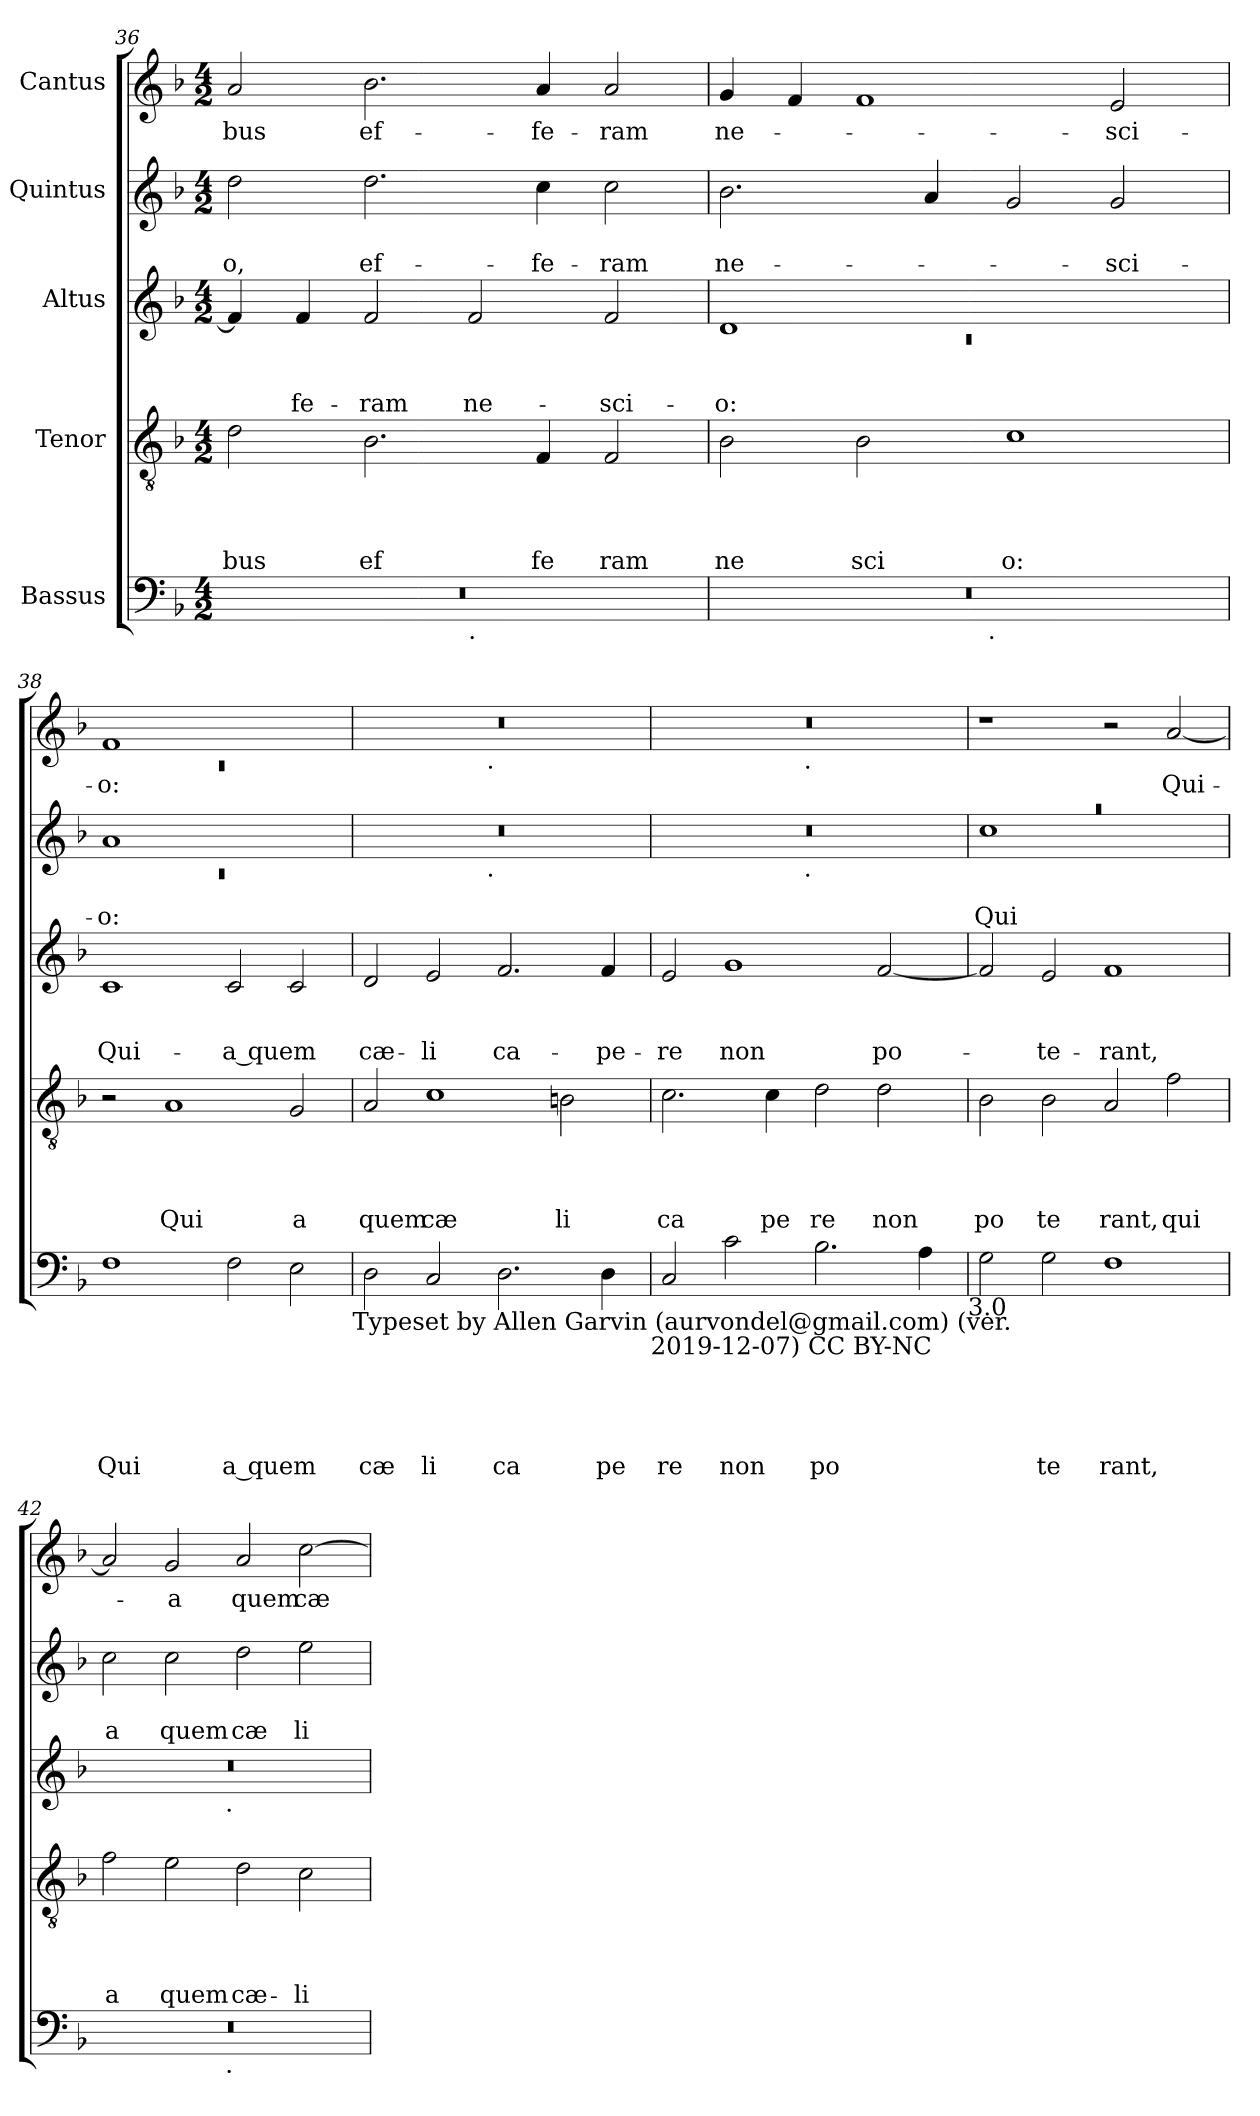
**kern	**text	**text	**text	**text	**text	**kern	**text	**text	**text	**text	**kern	**text	**text	**text	**kern	**text	**text	**kern	**text
*part5	*part5	*part5	*part5	*part5	*part5	*part4	*part4	*part4	*part4	*part4	*part3	*part3	*part3	*part3	*part2	*part2	*part2	*part1	*part1
*staff5	*staff5	*staff5	*staff5	*staff5	*staff5	*staff4	*staff4	*staff4	*staff4	*staff4	*staff3	*staff3	*staff3	*staff3	*staff2	*staff2	*staff2	*staff1	*staff1
*I"Bassus	*	*	*	*	*	*I"Tenor	*	*	*	*	*I"Altus	*	*	*	*I"Quintus	*	*	*I"Cantus	*
*clefF4	*	*	*	*	*	*clefGv2	*	*	*	*	*clefG2	*	*	*	*clefG2	*	*	*clefG2	*
*k[b-]	*	*	*	*	*	*k[b-]	*	*	*	*	*k[b-]	*	*	*	*k[b-]	*	*	*k[b-]	*
*F:	*	*	*	*	*	*F:	*	*	*	*	*F:	*	*	*	*F:	*	*	*F:	*
*M4/2	*	*	*	*	*	*M4/2	*	*	*	*	*M4/2	*	*	*	*M4/2	*	*	*M4/2	*
=36	=36	=36	=36	=36	=36	=36	=36	=36	=36	=36	=36	=36	=36	=36	=36	=36	=36	=36	=36
!	!	!	!	!	!	!	!	!	!	!LO:LY:b	!	!	!	!	!	!	!LO:LY:b	!	!LO:LY:b
*^	*	*	*	*	*	*	*	*	*	*	*	*	*	*	*	*	*	*	*
0r	1ryy	.	.	.	.	.	2d\	.	.	.	bus	4f/]	.	.	.	2dd\	.	-o,	2a/	-bus
!	!	!	!	!	!	!	!	!	!	!	!	!	!	!	!LO:LY:b	!	!	!	!	!
.	.	.	.	.	.	.	.	.	.	.	.	4f/	.	.	-fe-	.	.	.	.	.
!	!	!	!	!	!	!	!	!	!	!	!LO:LY:b	!	!	!	!LO:LY:b	!	!	!LO:LY:b	!	!LO:LY:b
.	.	.	.	.	.	.	2.B-\	.	.	.	ef	2f/	.	.	-ram	2.dd\	.	ef-	2.b-\	ef-
!	!LO:TX:b:t=.	!	!	!	!	!	!	!	!	!	!	!	!	!	!	!	!	!	!	!
!	!	!	!	!	!	!	!	!	!	!	!	!	!	!	!LO:LY:b	!	!	!	!	!
.	1ryy	.	.	.	.	.	.	.	.	.	.	2f/	.	.	ne-	.	.	.	.	.
!	!	!	!	!	!	!	!	!	!	!	!LO:LY:b	!	!	!	!	!	!	!LO:LY:b	!	!LO:LY:b
.	.	.	.	.	.	.	4F/	.	.	.	fe	.	.	.	.	4cc\	.	-fe-	4a/	-fe-
!	!	!	!	!	!	!	!	!	!	!	!LO:LY:b	!	!	!	!LO:LY:b	!	!	!LO:LY:b	!	!LO:LY:b
.	.	.	.	.	.	.	2F/	.	.	.	ram	2f/	.	.	-sci-	2cc\	.	-ram	2a/	-ram
=37	=37	=37	=37	=37	=37	=37	=37	=37	=37	=37	=37	=37	=37	=37	=37	=37	=37	=37	=37	=37
*	*	*	*	*	*	*	*	*	*	*	*	*^	*	*	*	*	*	*	*	*
!	!	!	!	!	!	!	!	!	!	!	!LO:LY:b	!	!LO:N:vis=1	!	!	!LO:LY:b	!	!	!LO:LY:b	!	!LO:LY:b
0r	2ryy	.	.	.	.	.	2B-\	.	.	.	ne	1d	0rc	.	.	-o:	2.b-\	.	ne-	4g/	ne-
.	.	.	.	.	.	.	.	.	.	.	.	.	.	.	.	.	.	.	.	4f/	.
!	!	!	!	!	!	!	!	!	!	!	!LO:LY:b	!	!	!	!	!	!	!	!	!	!
.	4...ryy	.	.	.	.	.	2B-\	.	.	.	sci	.	.	.	.	.	.	.	.	1f	.
.	.	.	.	.	.	.	.	.	.	.	.	.	.	.	.	.	4a/	.	.	.	.
!	!LO:TX:b:t=.	!	!	!	!	!	!	!	!	!	!	!	!	!	!	!	!	!	!	!	!
.	1ryy	.	.	.	.	.	.	.	.	.	.	.	.	.	.	.	.	.	.	.	.
!	!	!	!	!	!	!	!	!	!	!	!LO:LY:b	!	!	!	!	!	!	!	!	!	!
.	.	.	.	.	.	.	1c	.	.	.	o:	1ryy	.	.	.	.	2g/	.	.	.	.
!	!	!	!	!	!	!	!	!	!	!	!	!	!	!	!	!	!	!	!LO:LY:b	!	!LO:LY:b
.	.	.	.	.	.	.	.	.	.	.	.	.	.	.	.	.	2g/	.	-sci-	2e/	-sci-
.	32ryy	.	.	.	.	.	.	.	.	.	.	.	.	.	.	.	.	.	.	.	.
=38	=38	=38	=38	=38	=38	=38	=38	=38	=38	=38	=38	=38	=38	=38	=38	=38	=38	=38	=38	=38	=38
*	*	*	*	*	*	*	*	*	*	*	*	*	*	*	*	*	*^	*	*	*^	*
!	!	!	!	!	!	!LO:LY:b	!	!	!	!	!	!	!	!	!	!LO:LY:b	!	!LO:N:vis=1	!	!LO:LY:b	!	!LO:N:vis=1	!LO:LY:b
*v	*v	*	*	*	*	*	*	*	*	*	*	*v	*v	*	*	*	*	*	*	*	*	*	*
1F	.	.	.	.	Qui	2r	.	.	.	.	1c	.	.	Qui-	1a	0rc	.	-o:	1f	0rc	-o:
!	!	!	!	!	!	!	!	!	!	!LO:LY:b	!	!	!	!	!	!	!	!	!	!	!
.	.	.	.	.	.	1A	.	.	.	Qui	.	.	.	.	.	.	.	.	.	.	.
!	!	!	!	!	!LO:LY:b	!	!	!	!	!	!	!	!	!LO:LY:b	!	!	!	!	!	!	!
2F\	.	.	.	.	a quem	.	.	.	.	.	2c/	.	.	-a quem	1ryy	.	.	.	1ryy	.	.
!	!	!	!	!	!	!	!	!	!	!LO:LY:b	!	!	!	!	!	!	!	!	!	!	!
2E\	.	.	.	.	.	2G/	.	.	.	a	2c/	.	.	.	.	.	.	.	.	.	.
!LO:TX:b:t=Typeset by Allen Garvin (aurvondel@gmail.com) (ver.	!	!	!	!	!	!	!	!	!	!	!	!	!	!	!	!	!	!	!	!	!
=39	=39	=39	=39	=39	=39	=39	=39	=39	=39	=39	=39	=39	=39	=39	=39	=39	=39	=39	=39	=39	=39
!	!	!	!	!	!LO:LY:b	!	!	!	!	!LO:LY:b	!	!	!	!LO:LY:b	!	!	!	!	!	!	!
2D\	.	.	.	.	cæ	2A/	.	.	.	quem	2d/	.	.	cæ-	0r	2ryy	.	.	0r	2ryy	.
!	!	!	!	!	!LO:LY:b	!	!	!	!	!LO:LY:b	!	!	!	!LO:LY:b	!	!	!	!	!	!	!
2C/	.	.	.	.	li	1c	.	.	.	cæ	2e/	.	.	-li	.	4...ryy	.	.	.	4...ryy	.
!	!	!	!	!	!	!	!	!	!	!	!	!	!	!	!	!	!	!	!	!LO:TX:b:t=.	!
!	!	!	!	!	!	!	!	!	!	!	!	!	!	!	!	!LO:TX:b:t=.	!	!	!	!	!
.	.	.	.	.	.	.	.	.	.	.	.	.	.	.	.	1ryy	.	.	.	1ryy	.
!	!	!	!	!	!LO:LY:b	!	!	!	!	!	!	!	!	!LO:LY:b	!	!	!	!	!	!	!
2.D\	.	.	.	.	ca	.	.	.	.	.	2.f/	.	.	ca-	.	.	.	.	.	.	.
!	!	!	!	!	!	!	!	!	!	!LO:LY:b	!	!	!	!	!	!	!	!	!	!	!
.	.	.	.	.	.	2B\	.	.	.	li	.	.	.	.	.	.	.	.	.	.	.
!	!	!	!	!	!LO:LY:b	!	!	!	!	!	!	!	!	!LO:LY:b	!	!	!	!	!	!	!
4D\	.	.	.	.	pe	.	.	.	.	.	4f/	.	.	-pe-	.	.	.	.	.	.	.
.	.	.	.	.	.	.	.	.	.	.	.	.	.	.	.	32ryy	.	.	.	32ryy	.
!LO:TX:b:t=2019-12-07) CC BY-NC	!	!	!	!	!	!	!	!	!	!	!	!	!	!	!	!	!	!	!	!	!
=40	=40	=40	=40	=40	=40	=40	=40	=40	=40	=40	=40	=40	=40	=40	=40	=40	=40	=40	=40	=40	=40
!	!	!	!	!	!LO:LY:b	!	!	!	!	!LO:LY:b	!	!	!	!LO:LY:b	!	!	!	!	!	!	!
2C/	.	.	.	.	re	2.c\	.	.	.	ca	2e/	.	.	-re	0r	2ryy	.	.	0r	2ryy	.
!	!	!	!	!	!LO:LY:b	!	!	!	!	!	!	!	!	!LO:LY:b	!	!	!	!	!	!	!
2c\	.	.	.	.	non	.	.	.	.	.	1g	.	.	non	.	4...ryy	.	.	.	4...ryy	.
!	!	!	!	!	!	!	!	!	!	!LO:LY:b	!	!	!	!	!	!	!	!	!	!	!
.	.	.	.	.	.	4c\	.	.	.	pe	.	.	.	.	.	.	.	.	.	.	.
!	!	!	!	!	!	!	!	!	!	!	!	!	!	!	!	!	!	!	!	!LO:TX:b:t=.	!
!	!	!	!	!	!	!	!	!	!	!	!	!	!	!	!	!LO:TX:b:t=.	!	!	!	!	!
.	.	.	.	.	.	.	.	.	.	.	.	.	.	.	.	1ryy	.	.	.	1ryy	.
!	!	!	!	!	!LO:LY:b	!	!	!	!	!LO:LY:b	!	!	!	!	!	!	!	!	!	!	!
2.B-\	.	.	.	.	po	2d\	.	.	.	re	.	.	.	.	.	.	.	.	.	.	.
!	!	!	!	!	!	!	!	!	!	!LO:LY:b	!	!	!	!LO:LY:b	!	!	!	!	!	!	!
.	.	.	.	.	.	2d\	.	.	.	non	[<2f/	.	.	po-	.	.	.	.	.	.	.
4A\	.	.	.	.	.	.	.	.	.	.	.	.	.	.	.	.	.	.	.	.	.
.	.	.	.	.	.	.	.	.	.	.	.	.	.	.	.	32ryy	.	.	.	32ryy	.
!LO:TX:b:t=3.0	!	!	!	!	!	!	!	!	!	!	!	!	!	!	!	!	!	!	!	!	!
=41	=41	=41	=41	=41	=41	=41	=41	=41	=41	=41	=41	=41	=41	=41	=41	=41	=41	=41	=41	=41	=41
!	!	!	!	!	!	!	!	!	!	!LO:LY:b	!	!	!	!	!LO:N:vis=1	!	!	!LO:LY:b	!	!	!
*	*	*	*	*	*	*	*	*	*	*	*	*	*	*	*	*	*	*	*v	*v	*
2G\	.	.	.	.	.	2B-\	.	.	.	po	2f/]	.	.	.	0raa	1cc	.	Qui-	1r	.
!	!	!	!	!	!LO:LY:b	!	!	!	!	!LO:LY:b	!	!	!	!LO:LY:b	!	!	!	!	!	!
2G\	.	.	.	.	te	2B-\	.	.	.	te	2e/	.	.	-te-	.	.	.	.	.	.
!	!	!	!	!	!LO:LY:b	!	!	!	!	!LO:LY:b	!	!	!	!LO:LY:b	!	!	!	!	!	!
1F	.	.	.	.	rant,	2A/	.	.	.	rant,	1f	.	.	-rant,	.	1ryy	.	.	2r	.
!	!	!	!	!	!	!	!	!	!	!LO:LY:b	!	!	!	!	!	!	!	!	!	!LO:LY:b
.	.	.	.	.	.	2f\	.	.	.	qui	.	.	.	.	.	.	.	.	[>2a/	Qui-
*	*	*	*	*	*	*	*	*	*	*	*	*	*	*	*v	*v	*	*	*	*
!!LO:LB:g=z
=42	=42	=42	=42	=42	=42	=42	=42	=42	=42	=42	=42	=42	=42	=42	=42	=42	=42	=42	=42
!	!	!	!	!	!	!	!	!	!	!LO:LY:b	!	!	!	!	!	!	!LO:LY:b	!	!
*^	*	*	*	*	*	*	*	*	*	*	*^	*	*	*	*	*	*	*	*
0r	2ryy	.	.	.	.	.	2f\	.	.	.	a	0r	2ryy	.	.	.	2cc\	.	-a	2a/]	.
!	!	!	!	!	!	!	!	!	!	!	!LO:LY:b	!	!	!	!	!	!	!	!LO:LY:b	!	!LO:LY:b
.	4...ryy	.	.	.	.	.	2e\	.	.	.	quem	.	4...ryy	.	.	.	2cc\	.	quem	2g/	-a
!	!	!	!	!	!	!	!	!	!	!	!	!	!LO:TX:b:t=.	!	!	!	!	!	!	!	!
!	!LO:TX:b:t=.	!	!	!	!	!	!	!	!	!	!	!	!	!	!	!	!	!	!	!	!
.	1ryy	.	.	.	.	.	.	.	.	.	.	.	1ryy	.	.	.	.	.	.	.	.
!	!	!	!	!	!	!	!	!	!	!	!LO:LY:b	!	!	!	!	!	!	!	!LO:LY:b	!	!LO:LY:b
.	.	.	.	.	.	.	2d\	.	.	.	cæ-	.	.	.	.	.	2dd\	.	cæ	2a/	quem
!	!	!	!	!	!	!	!	!	!	!	!LO:LY:b	!	!	!	!	!	!	!	!LO:LY:b	!	!LO:LY:b
.	.	.	.	.	.	.	2c\	.	.	.	-li	.	.	.	.	.	2ee\	.	li	[>2cc\	cæ-
.	32ryy	.	.	.	.	.	.	.	.	.	.	.	32ryy	.	.	.	.	.	.	.	.
*v	*v	*	*	*	*	*	*	*	*	*	*	*v	*v	*	*	*	*	*	*	*	*
=	=	=	=	=	=	=	=	=	=	=	=	=	=	=	=	=	=	=	=
*-	*-	*-	*-	*-	*-	*-	*-	*-	*-	*-	*-	*-	*-	*-	*-	*-	*-	*-	*-
